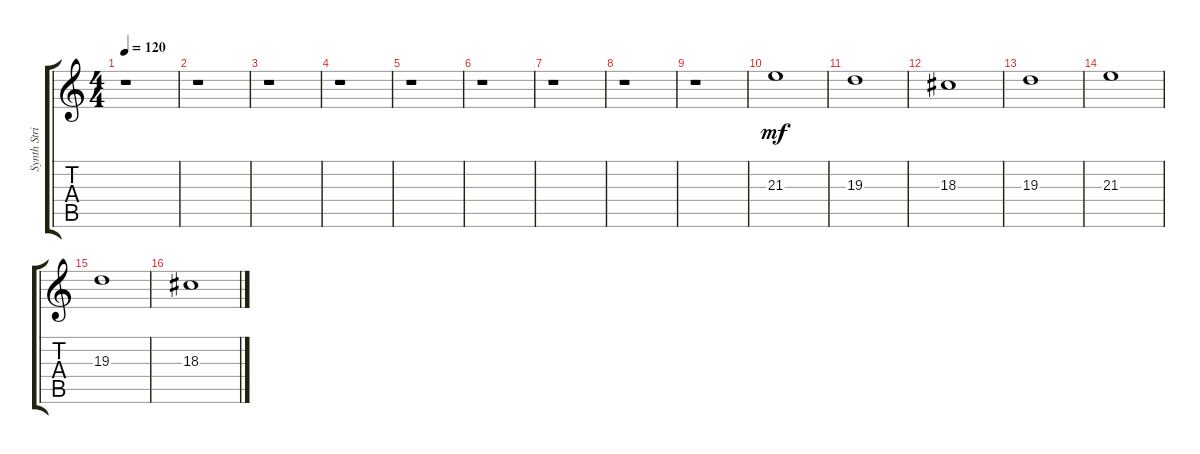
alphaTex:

\track ("Synth Strings" "Synth Stri") {instrument stringensemble1}
\staff {score tabs}
\tuning (E4 B3 G3 D3 A2 E2) {hide}
\ts (4 4)
\tempo 120
\clef g2
\ks c
r.1{dy f} |
r.1 |
r.1 |
r.1 |
r.1 |
r.1 |
r.1 |
r.1 |
r.1 |
21.3.1{dy mf} |
19.3.1 |
18.3.1 |
19.3.1 |
21.3.1 |
19.3.1 |
18.3.1
